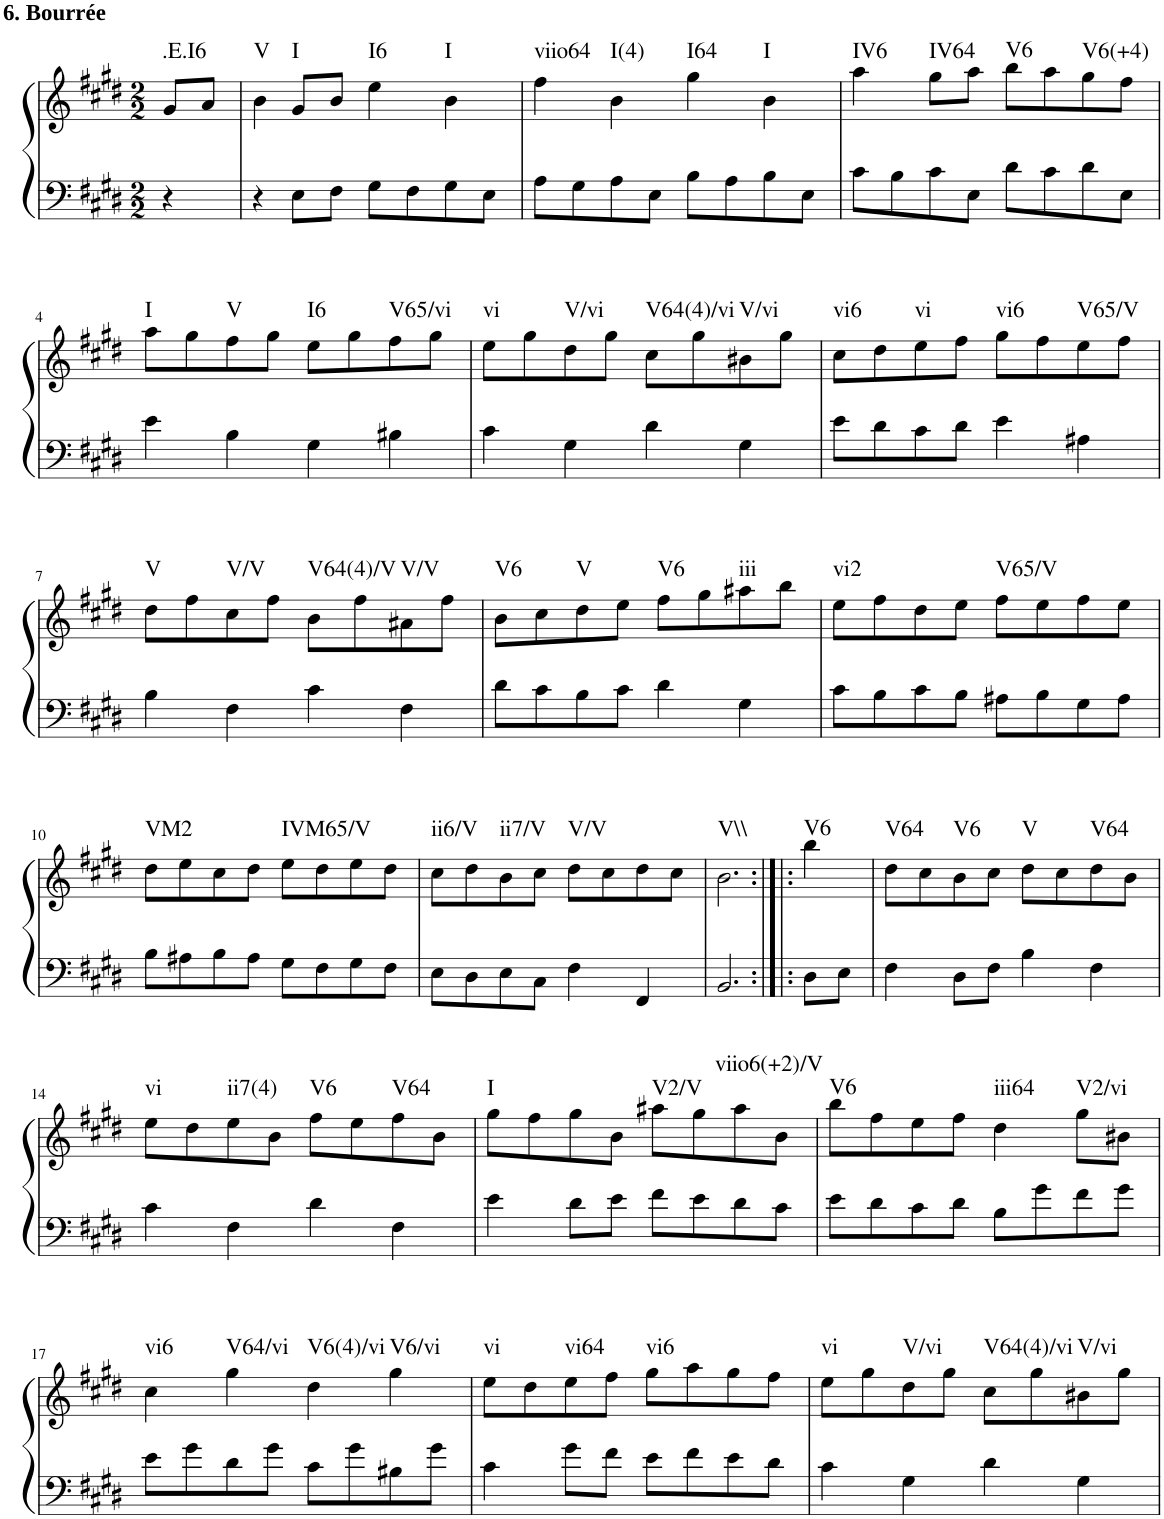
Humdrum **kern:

**kern	**kern	**harte
*part1	*part1	*part1
*staff2	*staff1	*
*I"Klavier linke Hand	*	*
*clefF4	*clefG2	*
*k[f#c#g#d#]	*k[f#c#g#d#]	*
*M2/2	*M2/2	*
=	=	=
!	!LO:TX:a:B:t=6. Bourrée	!LO:H:kt=.E.I6
4r	8g#/L	N
.	8a/J	.
=1	=1	=1
!	!	!LO:H:kt=V
4r	4b\	N
!	!	!LO:H:kt=I
8E\L	8g#/L	N
8F#\J	8b/J	.
!	!	!LO:H:kt=I6
8G#\L	4ee\	N
8F#\	.	.
!	!	!LO:H:kt=I
8G#\	4b\	N
8E\J	.	.
=2	=2	=2
!	!	!LO:H:kt=viio64
8A\L	4ff#\	N
8G#\	.	.
!	!	!LO:H:kt=I(4)
8A\	4b\	N
8E\J	.	.
!	!	!LO:H:kt=I64
8B\L	4gg#\	N
8A\	.	.
!	!	!LO:H:kt=I
8B\	4b\	N
8E\J	.	.
=3	=3	=3
!	!	!LO:H:kt=IV6
8c#\L	4aa\	N
8B\	.	.
!	!	!LO:H:kt=IV64
8c#\	8gg#\L	N
8E\J	8aa\J	.
!	!	!LO:H:kt=V6
8d#\L	8bb\L	N
8c#\	8aa\	.
!	!	!LO:H:kt=V6(+4)
8d#\	8gg#\	N
8E\J	8ff#\J	.
!!LO:LB:g=z
=4	=4	=4
!	!	!LO:H:kt=I
4e\	8aa\L	N
.	8gg#\	.
!	!	!LO:H:kt=V
4B\	8ff#\	N
.	8gg#\J	.
!	!	!LO:H:kt=I6
4G#\	8ee\L	N
.	8gg#\	.
!	!	!LO:H:kt=V65/vi
4B#X\	8ff#\	N
.	8gg#\J	.
=5	=5	=5
!	!	!LO:H:kt=vi
4c#\	8ee\L	N
.	8gg#\	.
!	!	!LO:H:kt=V/vi
4G#\	8dd#\	N
.	8gg#\J	.
!	!	!LO:H:kt=V64(4)/vi
4d#\	8cc#\L	N
.	8gg#\	.
!	!	!LO:H:kt=V/vi
4G#\	8b#X\	N
.	8gg#\J	.
=6	=6	=6
!	!	!LO:H:kt=vi6
8e\L	8cc#\L	N
8d#\	8dd#\	.
!	!	!LO:H:kt=vi
8c#\	8ee\	N
8d#\J	8ff#\J	.
!	!	!LO:H:kt=vi6
4e\	8gg#\L	N
.	8ff#\	.
!	!	!LO:H:kt=V65/V
4A#X\	8ee\	N
.	8ff#\J	.
!!LO:LB:g=z
=7	=7	=7
!	!	!LO:H:kt=V
4B\	8dd#\L	N
.	8ff#\	.
!	!	!LO:H:kt=V/V
4F#\	8cc#\	N
.	8ff#\J	.
!	!	!LO:H:kt=V64(4)/V
4c#\	8b\L	N
.	8ff#\	.
!	!	!LO:H:kt=V/V
4F#\	8a#X\	N
.	8ff#\J	.
=8	=8	=8
!	!	!LO:H:kt=V6
8d#\L	8b\L	N
8c#\	8cc#\	.
!	!	!LO:H:kt=V
8B\	8dd#\	N
8c#\J	8ee\J	.
!	!	!LO:H:kt=V6
4d#\	8ff#\L	N
.	8gg#\	.
!	!	!LO:H:kt=iii
4G#\	8aa#X\	N
.	8bb\J	.
=9	=9	=9
!	!	!LO:H:kt=vi2
8c#\L	8ee\L	N
8B\	8ff#\	.
8c#\	8dd#\	.
8B\J	8ee\J	.
!	!	!LO:H:kt=V65/V
8A#X\L	8ff#\L	N
8B\	8ee\	.
8G#\	8ff#\	.
8A#\J	8ee\J	.
!!LO:LB:g=z
=10	=10	=10
!	!	!LO:H:kt=VM2
8B\L	8dd#\L	N
8A#X\	8ee\	.
8B\	8cc#\	.
8A#\J	8dd#\J	.
!	!	!LO:H:kt=IVM65/V
8G#\L	8ee\L	N
8F#\	8dd#\	.
8G#\	8ee\	.
8F#\J	8dd#\J	.
=11	=11	=11
!	!	!LO:H:kt=ii6/V
8E\L	8cc#\L	N
8D#\	8dd#\	.
!	!	!LO:H:kt=ii7/V
8E\	8b\	N
8C#\J	8cc#\J	.
!	!	!LO:H:kt=V/V
4F#\	8dd#\L	N
.	8cc#\	.
4FF#/	8dd#\	.
.	8cc#\J	.
=12	=12	=12
!	!	!LO:H:kt=V\\
2.BB/	2.b\	N
=12X1:|!|:	=12X1:|!|:	=12X1:|!|:
!	!	!LO:H:kt=V6
8D#\L	4bb\	N
8E\J	.	.
=13	=13	=13
!	!	!LO:H:kt=V64
4F#\	8dd#\L	N
.	8cc#\	.
!	!	!LO:H:kt=V6
8D#\L	8b\	N
8F#\J	8cc#\J	.
!	!	!LO:H:kt=V
4B\	8dd#\L	N
.	8cc#\	.
!	!	!LO:H:kt=V64
4F#\	8dd#\	N
.	8b\J	.
!!LO:LB:g=z
=14	=14	=14
!	!	!LO:H:kt=vi
4c#\	8ee\L	N
.	8dd#\	.
!	!	!LO:H:kt=ii7(4)
4F#\	8ee\	N
.	8b\J	.
!	!	!LO:H:kt=V6
4d#\	8ff#\L	N
.	8ee\	.
!	!	!LO:H:kt=V64
4F#\	8ff#\	N
.	8b\J	.
=15	=15	=15
!	!	!LO:H:kt=I
4e\	8gg#\L	N
.	8ff#\	.
8d#\L	8gg#\	.
8e\J	8b\J	.
!	!	!LO:H:kt=V2/V
8f#\L	8aa#X\L	N
8e\	8gg#\	.
!	!	!LO:H:kt=viio6(+2)/V
8d#\	8aa#\	N
8c#\J	8b\J	.
=16	=16	=16
!	!	!LO:H:kt=V6
8e\L	8bb\L	N
8d#\	8ff#\	.
8c#\	8ee\	.
8d#\J	8ff#\J	.
!	!	!LO:H:kt=iii64
8B\L	4dd#\	N
8g#\	.	.
!	!	!LO:H:kt=V2/vi
8f#\	8gg#\L	N
8g#\J	8b#X\J	.
!!LO:LB:g=z
=17	=17	=17
!	!	!LO:H:kt=vi6
8e\L	4cc#\	N
8g#\	.	.
!	!	!LO:H:kt=V64/vi
8d#\	4gg#\	N
8g#\J	.	.
!	!	!LO:H:kt=V6(4)/vi
8c#\L	4dd#\	N
8g#\	.	.
!	!	!LO:H:kt=V6/vi
8B#X\	4gg#\	N
8g#\J	.	.
=18	=18	=18
!	!	!LO:H:kt=vi
4c#\	8ee\L	N
.	8dd#\	.
!	!	!LO:H:kt=vi64
8g#\L	8ee\	N
8f#\J	8ff#\J	.
!	!	!LO:H:kt=vi6
8e\L	8gg#\L	N
8f#\	8aa\	.
8e\	8gg#\	.
8d#\J	8ff#\J	.
=19	=19	=19
!	!	!LO:H:kt=vi
4c#\	8ee\L	N
.	8gg#\	.
!	!	!LO:H:kt=V/vi
4G#\	8dd#\	N
.	8gg#\J	.
!	!	!LO:H:kt=V64(4)/vi
4d#\	8cc#\L	N
.	8gg#\	.
!	!	!LO:H:kt=V/vi
4G#\	8b#X\	N
.	8gg#\J	.
=	=	=
*-	*-	*-
